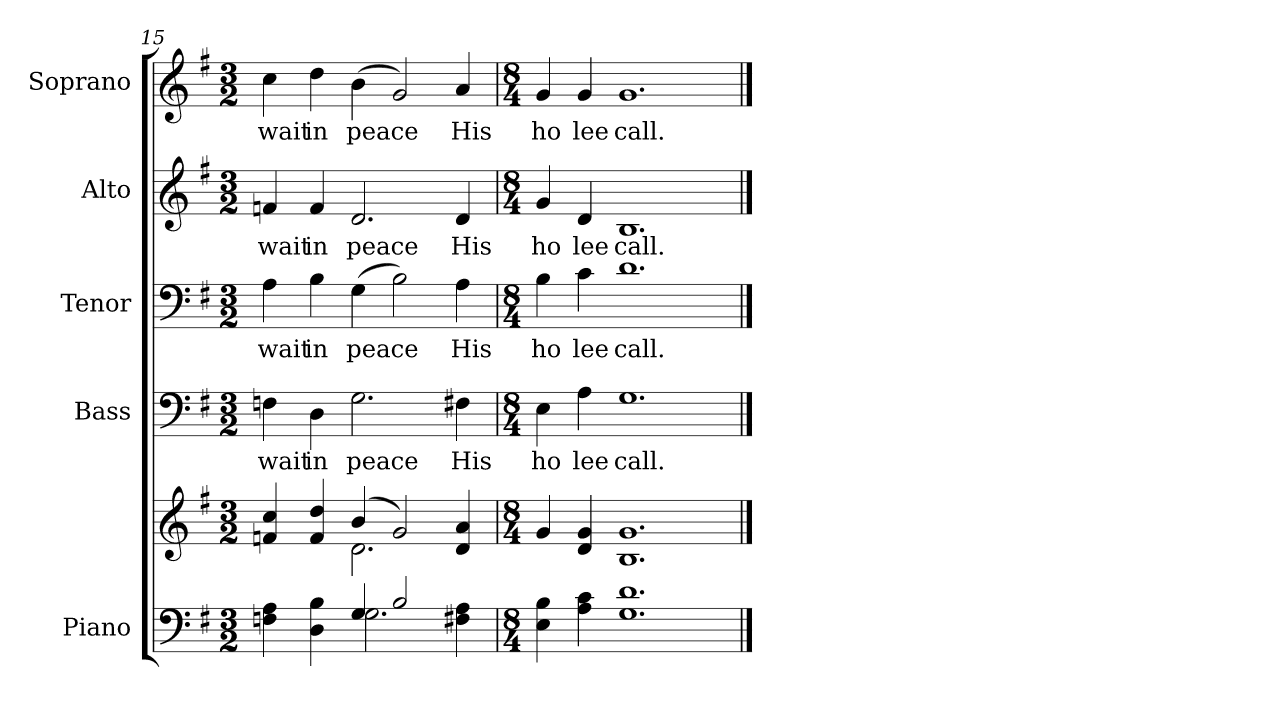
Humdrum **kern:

**kern	**kern	**kern	**text	**kern	**text	**kern	**text	**kern	**text
*part5	*part5	*part4	*part4	*part3	*part3	*part2	*part2	*part1	*part1
*staff6	*staff5	*staff4	*staff4	*staff3	*staff3	*staff2	*staff2	*staff1	*staff1
*I"Piano	*	*I"Bass	*	*I"Tenor	*	*I"Alto	*	*I"Soprano	*
*I'Pno.	*	*I'B.	*	*I'T.	*	*I'A.	*	*I'S.	*
!!LO:PB:g=z
*clefF4	*clefG2	*clefF4	*	*clefF4	*	*clefG2	*	*clefG2	*
*k[f#]	*k[f#]	*k[f#]	*	*k[f#]	*	*k[f#]	*	*k[f#]	*
*G:	*G:	*G:	*	*G:	*	*G:	*	*G:	*
*M3/2	*M3/2	*M3/2	*	*M3/2	*	*M3/2	*	*M3/2	*
=15	=15	=15	=15	=15	=15	=15	=15	=15	=15
*^	*^	*	*	*	*	*	*	*	*
!	!	!	!	!	!LO:LY:b:color=#000000	!	!	!	!	!	!
!	!	!	!	!	!	!	!LO:LY:b:color=#000000	!	!	!	!
!	!	!	!	!	!	!	!	!	!LO:LY:b:color=#000000	!	!
!	!	!	!	!	!	!	!	!	!	!	!LO:LY:b:color=#000000
4Fni\ 4Ai	2ryy	4fni/ 4cci	2ryy	4Fni\	wait	4Ai\	wait	4fni/	wait	4cci\	wait
!	!	!	!	!	!LO:LY:b:color=#000000	!	!	!	!	!	!
!	!	!	!	!	!	!	!LO:LY:b:color=#000000	!	!	!	!
!	!	!	!	!	!	!	!	!	!LO:LY:b:color=#000000	!	!
!	!	!	!	!	!	!	!	!	!	!	!LO:LY:b:color=#000000
4Di\ 4Bi	.	4fi/ 4ddi	.	4Di\	in	4Bi\	in	4fi/	in	4ddi\	in
!	!	!	!	!	!LO:LY:b:color=#000000	!	!	!	!	!	!
!	!	!	!	!	!	!	!LO:LY:b:color=#000000	!	!	!	!
!	!	!	!	!	!	!	!	!	!LO:LY:b:color=#000000	!	!
!	!	!	!	!	!	!	!	!	!	!	!LO:LY:b:color=#000000
4Gi/	2.Gi\	(4bi/	2.di\	2.Gi\	peace	(4Gi\	peace	2.di/	peace	(4bi\	peace
2Bi/	.	2gi/)	.	.	.	2Bi\)	.	.	.	2gi/)	.
!	!	!	!	!	!LO:LY:b:color=#000000	!	!	!	!	!	!
!	!	!	!	!	!	!	!LO:LY:b:color=#000000	!	!	!	!
!	!	!	!	!	!	!	!	!	!LO:LY:b:color=#000000	!	!
!	!	!	!	!	!	!	!	!	!	!	!LO:LY:b:color=#000000
4F#Xi\ 4Ai	4ryy	4di/ 4ai	4ryy	4F#Xi\	His	4Ai\	His	4di/	His	4ai/	His
*v	*v	*	*	*	*	*	*	*	*	*	*
*	*v	*v	*	*	*	*	*	*	*	*
=16	=16	=16	=16	=16	=16	=16	=16	=16	=16
*M8/4	*M8/4	*M8/4	*	*M8/4	*	*M8/4	*	*M8/4	*
*^	*^	*	*	*	*	*	*	*	*
!	!	!	!	!	!LO:LY:b:color=#000000	!	!	!	!	!	!
*v	*v	*	*	*	*	*	*	*	*	*	*
*	*v	*v	*	*	*	*	*	*	*	*
*^	*^	*	*	*	*	*	*	*	*
!	!	!	!	!	!	!	!LO:LY:b:color=#000000	!	!	!	!
*v	*v	*	*	*	*	*	*	*	*	*	*
*	*v	*v	*	*	*	*	*	*	*	*
*^	*^	*	*	*	*	*	*	*	*
!	!	!	!	!	!	!	!	!	!LO:LY:b:color=#000000	!	!
*v	*v	*	*	*	*	*	*	*	*	*	*
*	*v	*v	*	*	*	*	*	*	*	*
*^	*^	*	*	*	*	*	*	*	*
!	!	!	!	!	!	!	!	!	!	!	!LO:LY:b:color=#000000
*v	*v	*	*	*	*	*	*	*	*	*	*
*	*v	*v	*	*	*	*	*	*	*	*
4Ei\ 4Bi	4gi/	4Ei\	ho	4Bi\	ho	4gi/	ho	4gi/	ho
!	!	!	!LO:LY:b:color=#000000	!	!	!	!	!	!
!	!	!	!	!	!LO:LY:b:color=#000000	!	!	!	!
!	!	!	!	!	!	!	!LO:LY:b:color=#000000	!	!
!	!	!	!	!	!	!	!	!	!LO:LY:b:color=#000000
4Ai\ 4ci	4di/ 4gi	4Ai\	lee	4ci\	lee	4di/	lee	4gi/	lee
!	!	!	!LO:LY:b:color=#000000	!	!	!	!	!	!
!	!	!	!	!	!LO:LY:b:color=#000000	!	!	!	!
!	!	!	!	!	!	!	!LO:LY:b:color=#000000	!	!
!	!	!	!	!	!	!	!	!	!LO:LY:b:color=#000000
1.Gi 1.di	1.Bi 1.gi	1.Gi	call.	1.di	call.	1.Bi	call.	1.gi	call.
==	==	==	==	==	==	==	==	==	==
*-	*-	*-	*-	*-	*-	*-	*-	*-	*-
